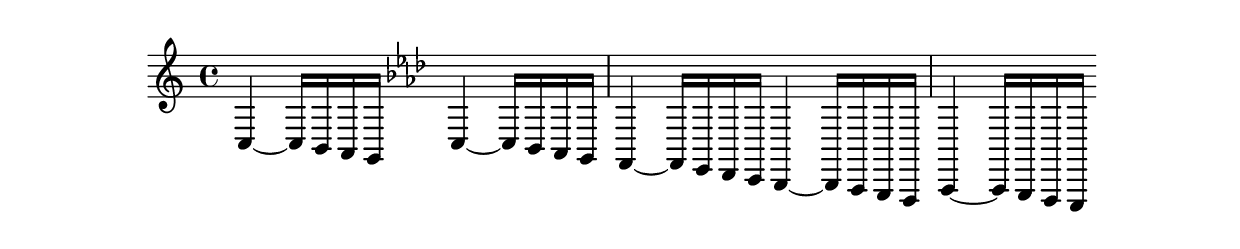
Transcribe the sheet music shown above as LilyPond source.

\version "2.18.2"

ldMusic = \relative c {
  << \new Voice = "voice1" {
    c4 ~ c16 b a g
    %{in macros%}
    \key aes \major
    c4 ~ c16 bes aes g

    %{short tie%}
    f4 ~ f16 ees des c
    bes4 ~ bes16 aes g f

    %{short tie in macro%}
    aes4 ~ aes16 g f ees
  } >>
}

\book {
  \header {
  }

  \score {
    <<
    \new Staff = Staff \with { }
    \context Staff = Staff {
      \ldMusic
    }
    >>
  }
}
